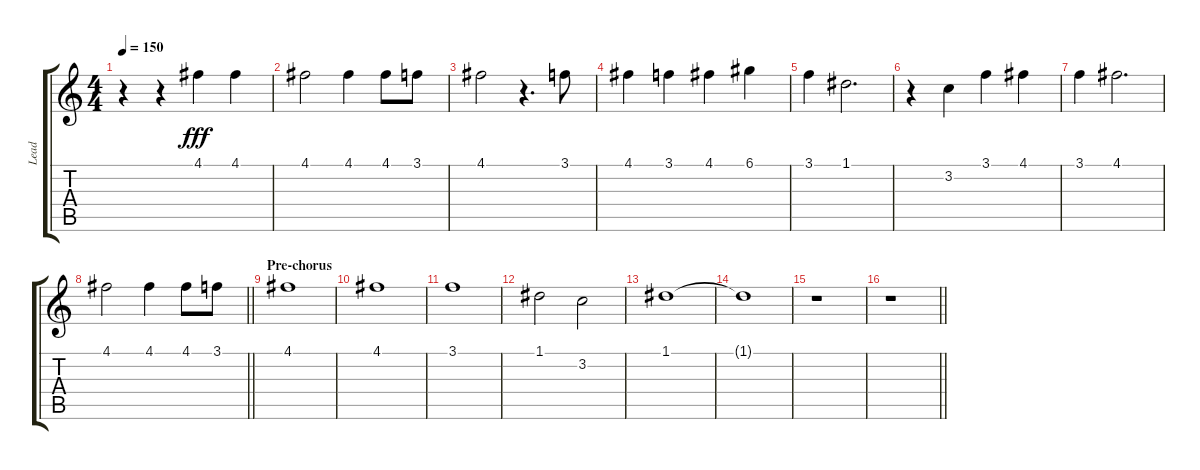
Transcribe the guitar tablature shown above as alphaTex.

\track ("Lead" "Lead") {instrument electricguitarjazz}
\staff {score tabs}
\tuning (D4 A3 F3 C3 G2 C2) {hide}
\ts (4 4)
\tempo 150
\clef g2
\ks c
r.4{dy fff} r.4 4.1.4 4.1.4 |
4.1.2 4.1.4 4.1.8 3.1.8 |
4.1.2 r.4{d} 3.1.8 |
4.1.4 3.1.4 4.1.4 6.1.4 |
3.1.4 1.1.2{d} |
r.4 3.2.4 3.1.4 4.1.4 |
3.1.4 4.1.2{d} |
\barLineRight lightlight
4.1.2 4.1.4 4.1.8 3.1.8 |
\section ("" "Pre-chorus")
4.1.1 |
4.1.1 |
3.1.1 |
1.1.2 3.2.2 |
1.1.1 |
1.1{t}.1 |
r.1 |
\barLineRight lightlight
r.1
